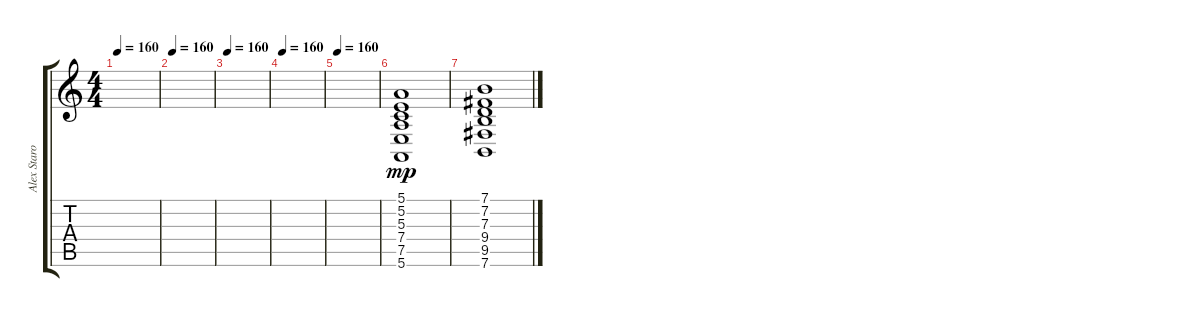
\track ("Alex Staropoli (Key 1)" "Alex Staro") {instrument churchorgan}
\staff {score tabs}
\tuning (E4 B3 G3 D3 A2 E2) {hide}
\ts (4 4)
\tempo 160
\clef g2
\ks c
|
\tempo 160
|
\tempo 160
|
\tempo 160
|
\tempo 160
|
(5.1 5.2 5.3 7.4 7.5 5.6).1{dy mp} |
(7.1 7.2 7.3 9.4 9.5 7.6).1
